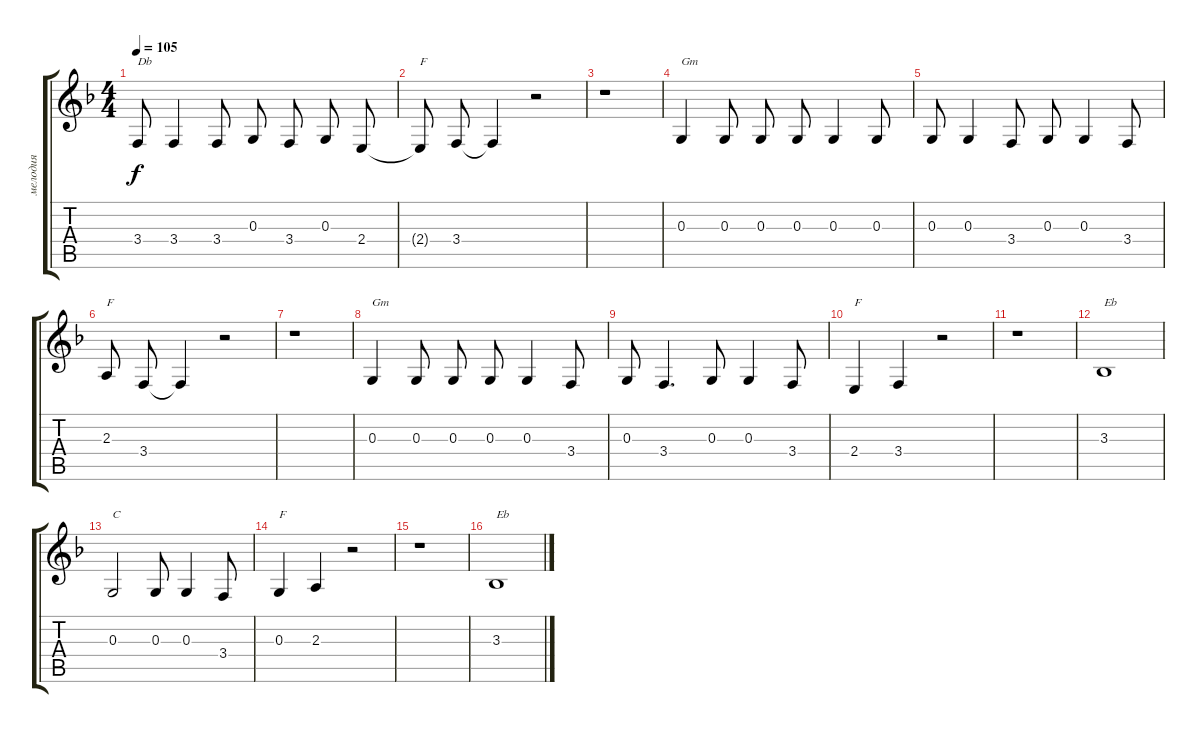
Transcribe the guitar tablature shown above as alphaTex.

\track ("мелодия" "мелодия") {instrument accordion}
\staff {score tabs}
\tuning (E4 B3 G3 D3 A2 E2) {hide}
\ts (4 4)
\tempo 105
\clef g2
\ks f
3.4.8{txt "Db" dy f} 3.4.4 3.4.8 0.3.8{beam split} 3.4.8 0.3.8{beam split} 2.4.8 |
2.4{t}.8{txt "F" beam split} 3.4.8 3.4{t}.4 r.2 |
r.1 |
0.3.4{txt "Gm"} 0.3.8{beam split} 0.3.8 0.3.8 0.3.4 0.3.8 |
0.3.8 0.3.4 3.4.8 0.3.8 0.3.4 3.4.8 |
2.3.8{txt "F" beam split} 3.4.8 3.4{t}.4 r.2 |
r.1 |
0.3.4{txt "Gm"} 0.3.8{beam split} 0.3.8 0.3.8 0.3.4 3.4.8 |
0.3.8 3.4.4{d} 0.3.8 0.3.4 3.4.8 |
2.4.4{txt "F"} 3.4.4 r.2 |
r.1 |
3.3.1{txt "Eb"} |
0.3.2{txt "C"} 0.3.8 0.3.4 3.4.8 |
0.3.4{txt "F"} 2.3.4 r.2 |
r.1 |
3.3.1{txt "Eb"}
